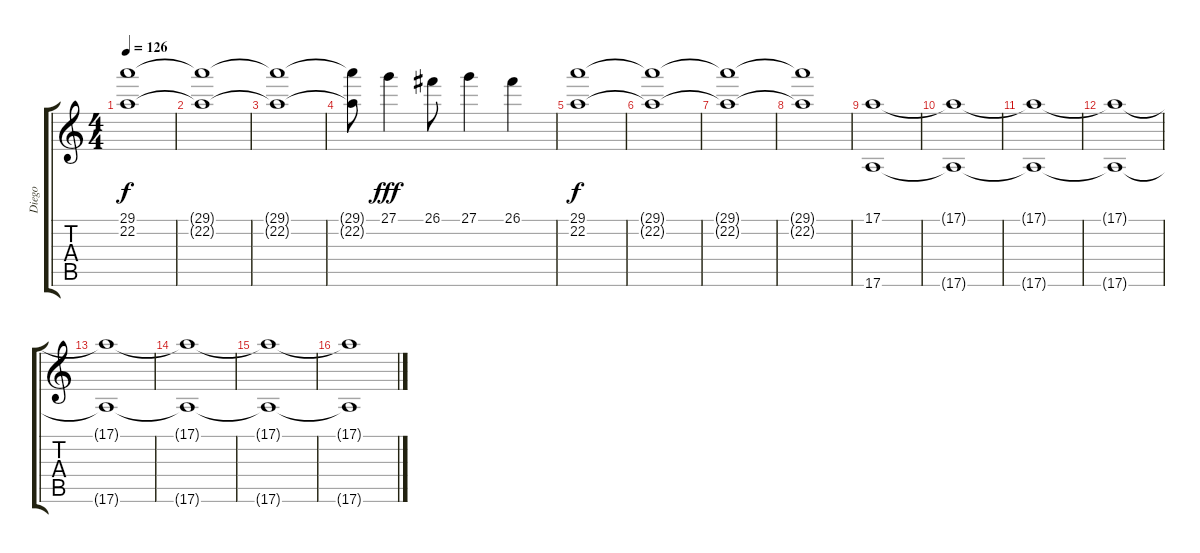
\track ("Diego" "Diego") {instrument rockorgan}
\staff {score tabs}
\tuning (E4 B3 G3 D3 A2 E2) {hide}
\ts (4 4)
\tempo 126
\clef g2
\ks c
(29.1 22.2).1{dy f} |
(29.1{t} 22.2{t}).1 |
(29.1{t} 22.2{t}).1 |
(29.1{t} 22.2{t}).8 27.1.4{dy fff} 26.1.8 27.1.4 26.1.4 |
(29.1 22.2).1{dy f} |
(29.1{t} 22.2{t}).1 |
(29.1{t} 22.2{t}).1 |
(29.1{t} 22.2{t}).1 |
(17.1 17.6).1 |
(17.1{t} 17.6{t}).1 |
(17.1{t} 17.6{t}).1 |
(17.1{t} 17.6{t}).1 |
(17.1{t} 17.6{t}).1 |
(17.1{t} 17.6{t}).1 |
(17.1{t} 17.6{t}).1 |
(17.1{t} 17.6{t}).1
